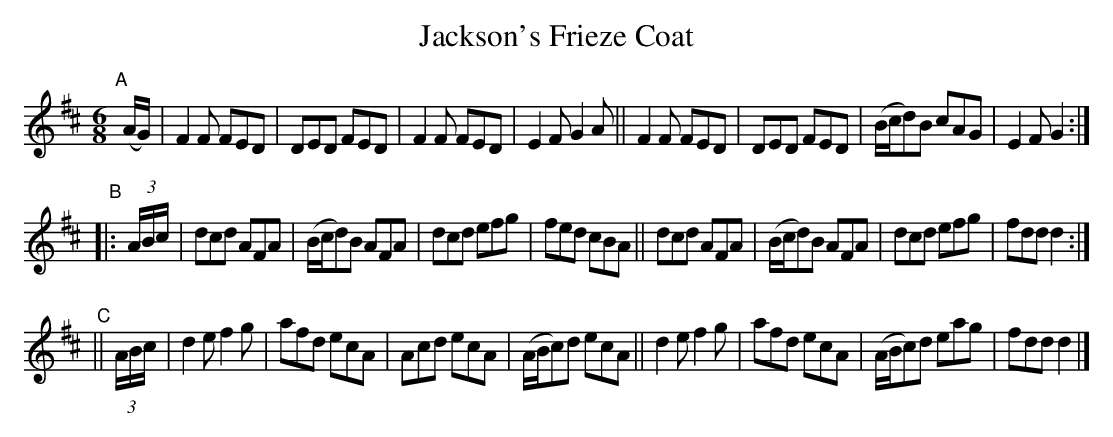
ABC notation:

X:1
T: Jackson's Frieze Coat
M: 6/8
L: 1/8
K: D
"^A"[|] (A/G/) |\
F2F FED | DED FED | F2F FED | E2F G2A ||\
F2F FED | DED FED | (B/c/d)B cAG | E2FG2 :|
"^B"|: (3A/B/c/ |\
dcd AFA | (B/c/d)B AFA | dcd efg | fed cBA ||\
dcd AFA | (B/c/d)B AFA | dcd efg | fdd d2 :|
"^C"|| (3A/B/c/ |\
d2e f2g | afd ecA | Acd ecA | (A/B/c)d ecA ||\
d2e f2g | afd ecA | (A/B/c)d eag | fdd d2 |]
